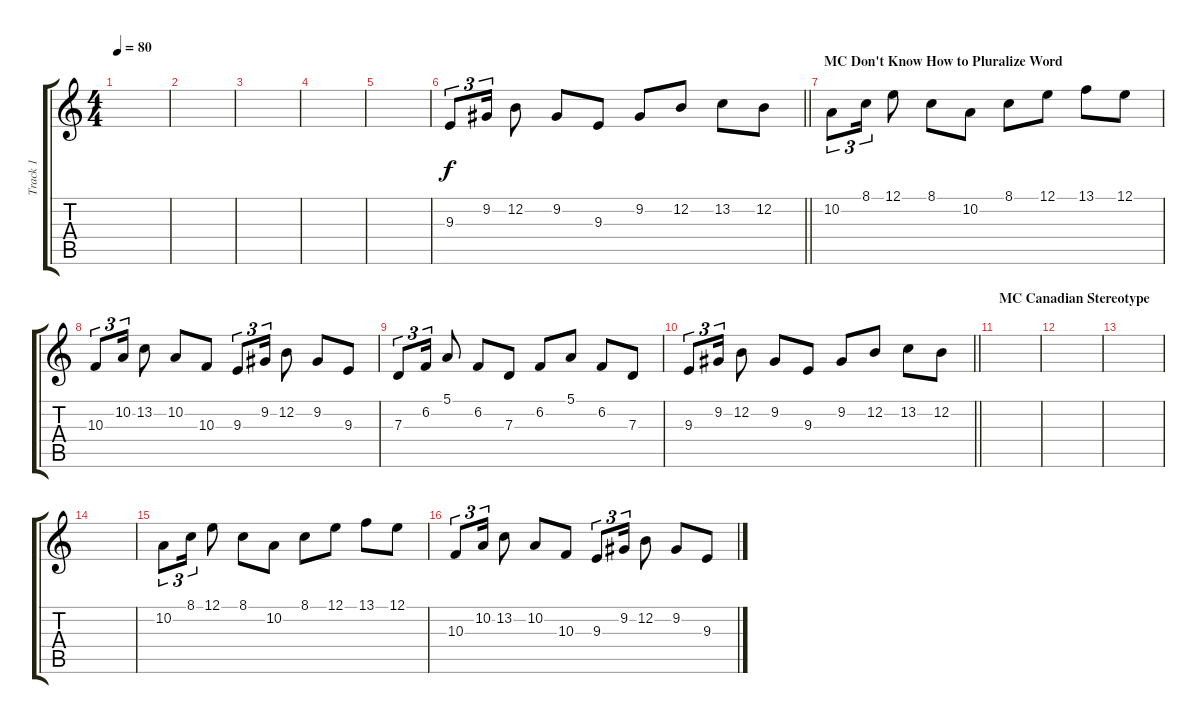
\track ("Track 1" "Track 1") {instrument lead1square}
\staff {score tabs}
\tuning (E4 B3 G3 D3 A2 E2) {hide}
\ts (4 4)
\tempo 80
\clef g2
\ks c
|
|
|
|
|
\barLineRight lightlight
9.3.8{tu (3 2)} 9.2.16{tu (3 2)} 12.2.8 9.2.8 9.3.8 9.2.8 12.2.8 13.2.8 12.2.8 |
\section ("" "MC Don't Know How to Pluralize Word")
10.2.8{tu (3 2)} 8.1.16{tu (3 2)} 12.1.8 8.1.8 10.2.8 8.1.8 12.1.8 13.1.8 12.1.8 |
10.3.8{tu (3 2)} 10.2.16{tu (3 2)} 13.2.8 10.2.8 10.3.8 9.3.8{tu (3 2)} 9.2.16{tu (3 2)} 12.2.8 9.2.8 9.3.8 |
7.3.8{tu (3 2)} 6.2.16{tu (3 2)} 5.1.8 6.2.8 7.3.8 6.2.8 5.1.8 6.2.8 7.3.8 |
\barLineRight lightlight
9.3.8{tu (3 2)} 9.2.16{tu (3 2)} 12.2.8 9.2.8 9.3.8 9.2.8 12.2.8 13.2.8 12.2.8 |
\section ("" "MC Canadian Stereotype")
|
|
|
|
10.2.8{tu (3 2)} 8.1.16{tu (3 2)} 12.1.8 8.1.8 10.2.8 8.1.8 12.1.8 13.1.8 12.1.8 |
10.3.8{tu (3 2)} 10.2.16{tu (3 2)} 13.2.8 10.2.8 10.3.8 9.3.8{tu (3 2)} 9.2.16{tu (3 2)} 12.2.8 9.2.8 9.3.8
